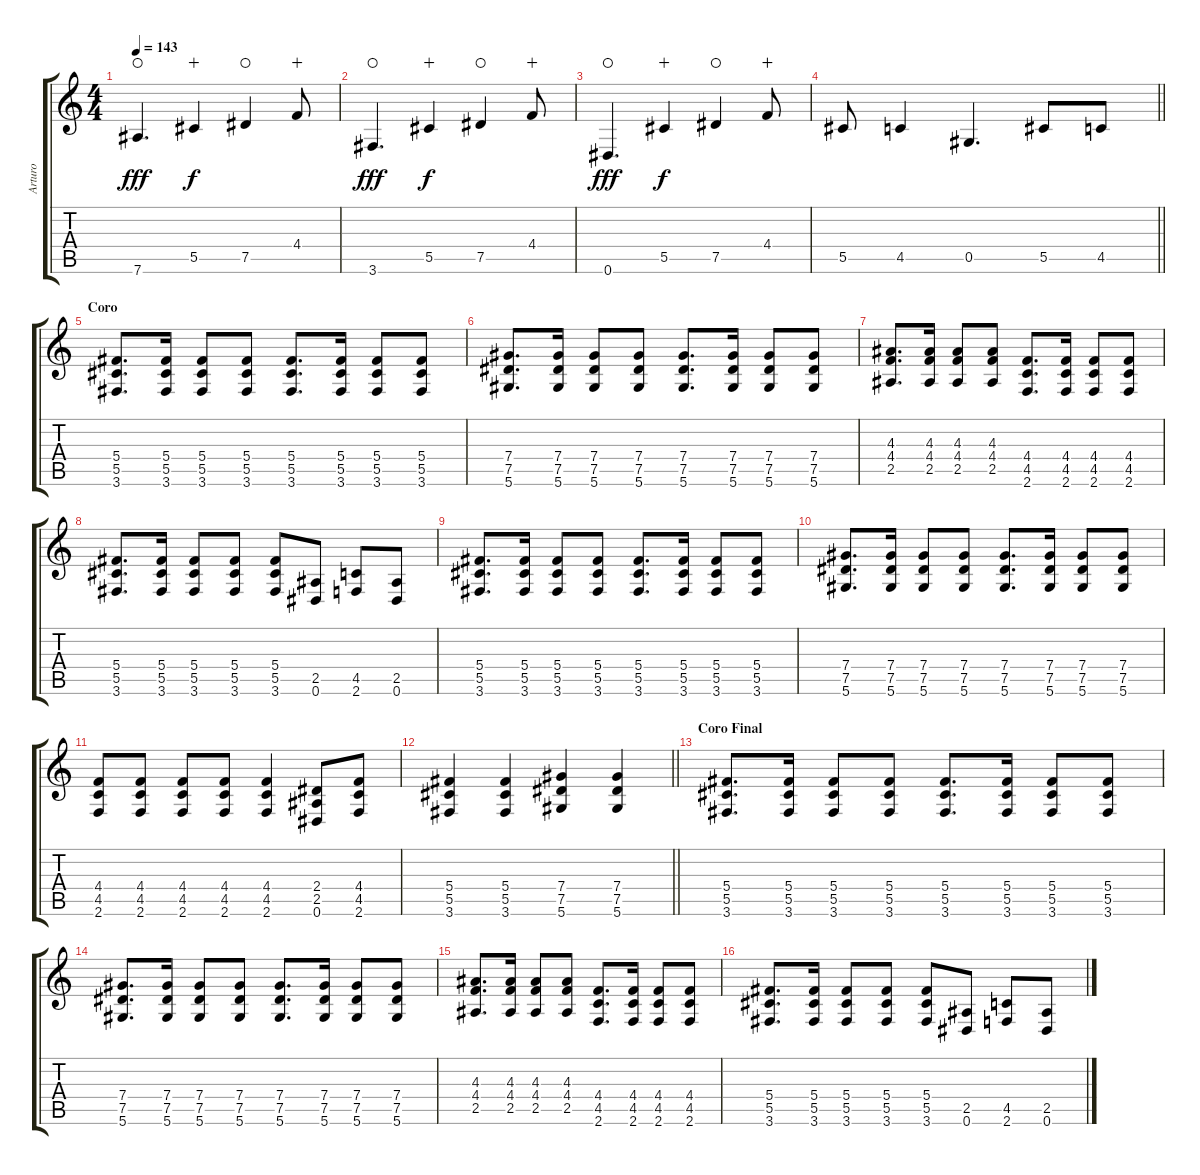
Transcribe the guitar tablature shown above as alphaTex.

\track ("Arturo" "Arturo") {instrument distortionguitar}
\staff {score tabs}
\tuning (Eb4 Bb3 Gb3 Db3 Ab2 Eb2) {hide}
\ts (4 4)
\tempo 143
\clef g2
\ks c
7.6.4{d dy fff waho} 5.5.4{dy f wahc} 7.5.4{waho} 4.4.8{wahc} |
3.6.4{d dy fff waho} 5.5.4{dy f wahc} 7.5.4{waho} 4.4.8{wahc} |
0.6.4{d dy fff waho} 5.5.4{dy f wahc} 7.5.4{waho} 4.4.8{wahc} |
\barLineRight lightlight
5.5.8 4.5.4 0.5.4{d} 5.5.8 4.5.8 |
\section ("" "Coro")
(5.4 5.5 3.6).8{d instrument overdrivenguitar} (5.4 5.5 3.6).16 (5.4 5.5 3.6).8 (5.4 5.5 3.6).8 (5.4 5.5 3.6).8{d} (5.4 5.5 3.6).16 (5.4 5.5 3.6).8 (5.4 5.5 3.6).8 |
(7.4 7.5 5.6).8{d} (7.4 7.5 5.6).16 (7.4 7.5 5.6).8 (7.4 7.5 5.6).8 (7.4 7.5 5.6).8{d} (7.4 7.5 5.6).16 (7.4 7.5 5.6).8 (7.4 7.5 5.6).8 |
(4.3 4.4 2.5).8{d} (4.3 4.4 2.5).16 (4.3 4.4 2.5).8 (4.3 4.4 2.5).8 (4.4 4.5 2.6).8{d} (4.4 4.5 2.6).16 (4.4 4.5 2.6).8 (4.4 4.5 2.6).8 |
(5.4 5.5 3.6).8{d} (5.4 5.5 3.6).16 (5.4 5.5 3.6).8 (5.4 5.5 3.6).8 (5.4 5.5 3.6).8 (2.5 0.6).8 (4.5 2.6).8 (2.5 0.6).8 |
(5.4 5.5 3.6).8{d} (5.4 5.5 3.6).16 (5.4 5.5 3.6).8 (5.4 5.5 3.6).8 (5.4 5.5 3.6).8{d} (5.4 5.5 3.6).16 (5.4 5.5 3.6).8 (5.4 5.5 3.6).8 |
(7.4 7.5 5.6).8{d} (7.4 7.5 5.6).16 (7.4 7.5 5.6).8 (7.4 7.5 5.6).8 (7.4 7.5 5.6).8{d} (7.4 7.5 5.6).16 (7.4 7.5 5.6).8 (7.4 7.5 5.6).8 |
(4.4 4.5 2.6).8 (4.4 4.5 2.6).8 (4.4 4.5 2.6).8 (4.4 4.5 2.6).8 (4.4 4.5 2.6).4 (2.4 2.5 0.6).8 (4.4 4.5 2.6).8 |
\barLineRight lightlight
(5.4 5.5 3.6).4 (5.4 5.5 3.6).4 (7.4 7.5 5.6).4 (7.4 7.5 5.6).4 |
\section ("" "Coro Final")
(5.4 5.5 3.6).8{d} (5.4 5.5 3.6).16 (5.4 5.5 3.6).8 (5.4 5.5 3.6).8 (5.4 5.5 3.6).8{d} (5.4 5.5 3.6).16 (5.4 5.5 3.6).8 (5.4 5.5 3.6).8 |
(7.4 7.5 5.6).8{d} (7.4 7.5 5.6).16 (7.4 7.5 5.6).8 (7.4 7.5 5.6).8 (7.4 7.5 5.6).8{d} (7.4 7.5 5.6).16 (7.4 7.5 5.6).8 (7.4 7.5 5.6).8 |
(4.3 4.4 2.5).8{d} (4.3 4.4 2.5).16 (4.3 4.4 2.5).8 (4.3 4.4 2.5).8 (4.4 4.5 2.6).8{d} (4.4 4.5 2.6).16 (4.4 4.5 2.6).8 (4.4 4.5 2.6).8 |
(5.4 5.5 3.6).8{d} (5.4 5.5 3.6).16 (5.4 5.5 3.6).8 (5.4 5.5 3.6).8 (5.4 5.5 3.6).8 (2.5 0.6).8 (4.5 2.6).8 (2.5 0.6).8
